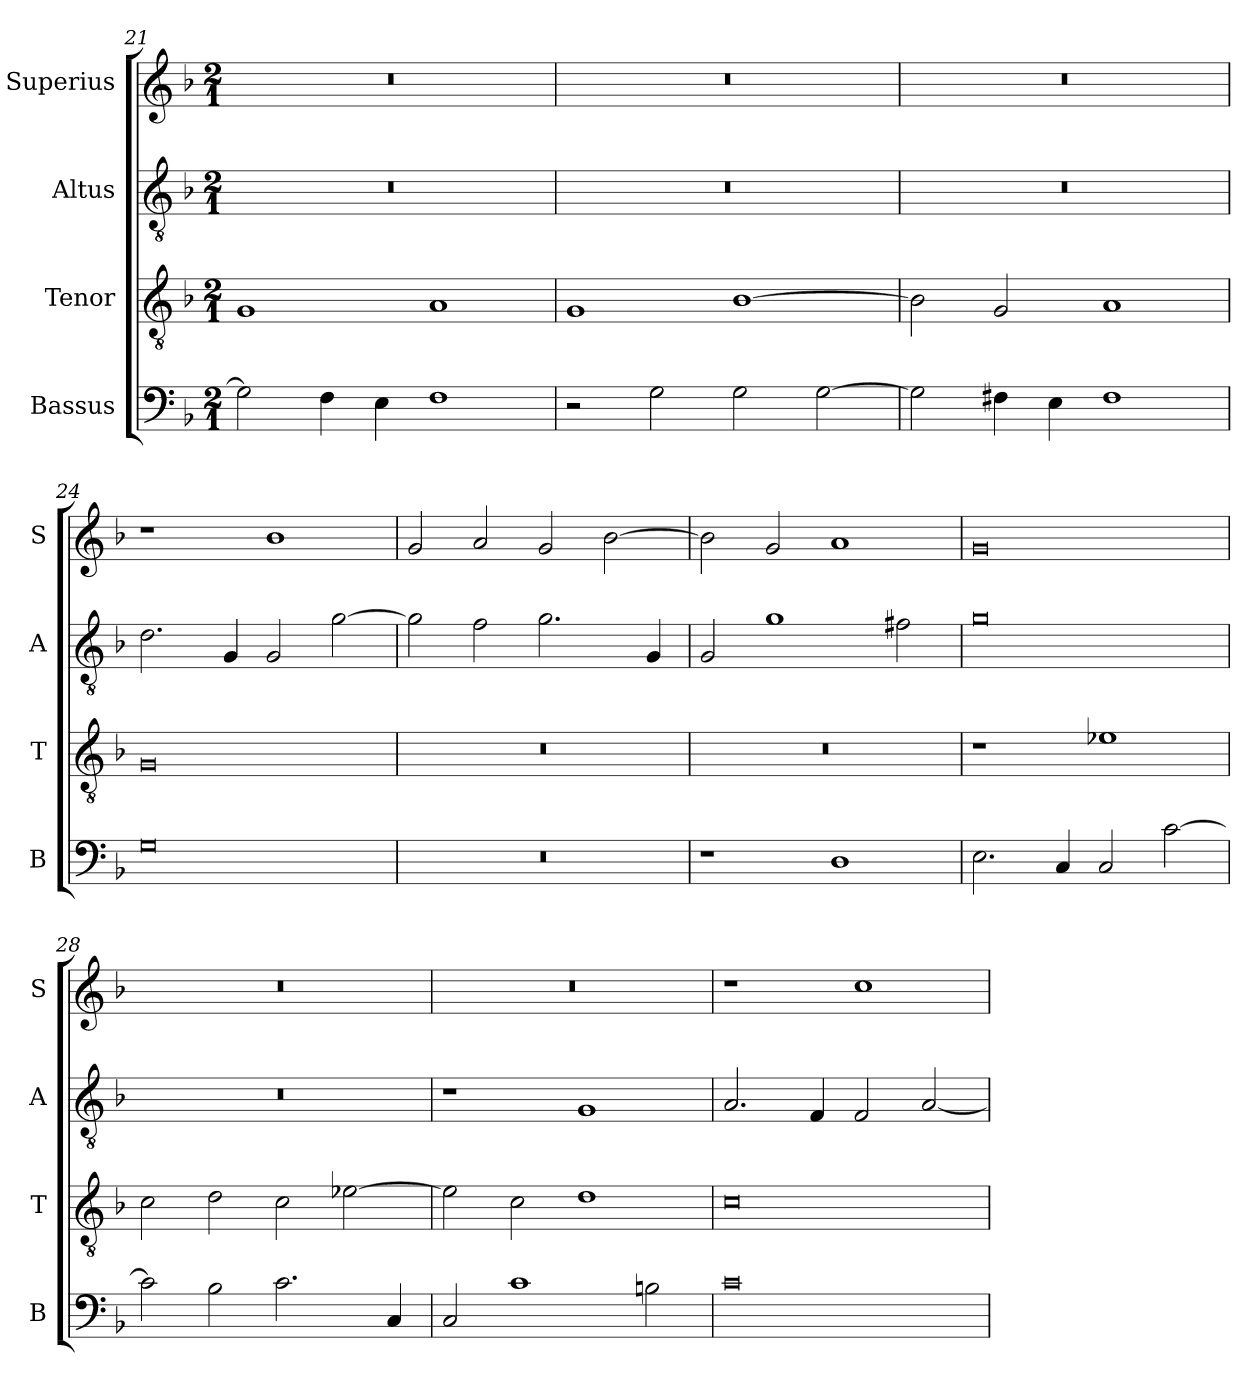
**kern	**kern	**kern	**kern
*part4	*part3	*part2	*part1
*staff4	*staff3	*staff2	*staff1
*I"Bassus	*I"Tenor	*I"Altus	*I"Superius
*I'B	*I'T	*I'A	*I'S
*clefF4	*clefGv2	*clefGv2	*clefG2
*k[b-]	*k[b-]	*k[b-]	*k[b-]
*M2/1	*M2/1	*M2/1	*M2/1
=21	=21	=21	=21
2G\]	1G	0r	0r
4F\	.	.	.
4E\	.	.	.
1F	1A	.	.
=22	=22	=22	=22
2r	1G	0r	0r
2G\	.	.	.
2G\	[1B-	.	.
[2G\	.	.	.
=23	=23	=23	=23
2G\]	2B-\]	0r	0r
4F#X\	2G/	.	.
4E\	.	.	.
1F#	1A	.	.
=24	=24	=24	=24
0G	0G	2.d\	1r
.	.	4G/	.
.	.	2G/	1b-
.	.	[2g\	.
=25	=25	=25	=25
0r	0r	2g\]	2g/
.	.	2f\	2a/
.	.	2.g\	2g/
.	.	.	[2b-\
.	.	4G/	.
=26	=26	=26	=26
1r	0r	2G/	2b-\]
.	.	1g	2g/
1D	.	.	1a
.	.	2f#X\	.
=27	=27	=27	=27
2.E\	1r	0g	0g
4C/	.	.	.
2C/	1e-X	.	.
[2c\	.	.	.
=28	=28	=28	=28
2c\]	2c\	0r	0r
2B-\	2d\	.	.
2.c\	2c\	.	.
.	[2e-X\	.	.
4C/	.	.	.
=29	=29	=29	=29
2C/	2e-\]	1r	0r
1c	2c\	.	.
.	1d	1G	.
2Bn\	.	.	.
=30	=30	=30	=30
0c	0c	2.A/	1r
.	.	4F/	.
.	.	2F/	1cc
.	.	[2A/	.
=	=	=	=
*-	*-	*-	*-
